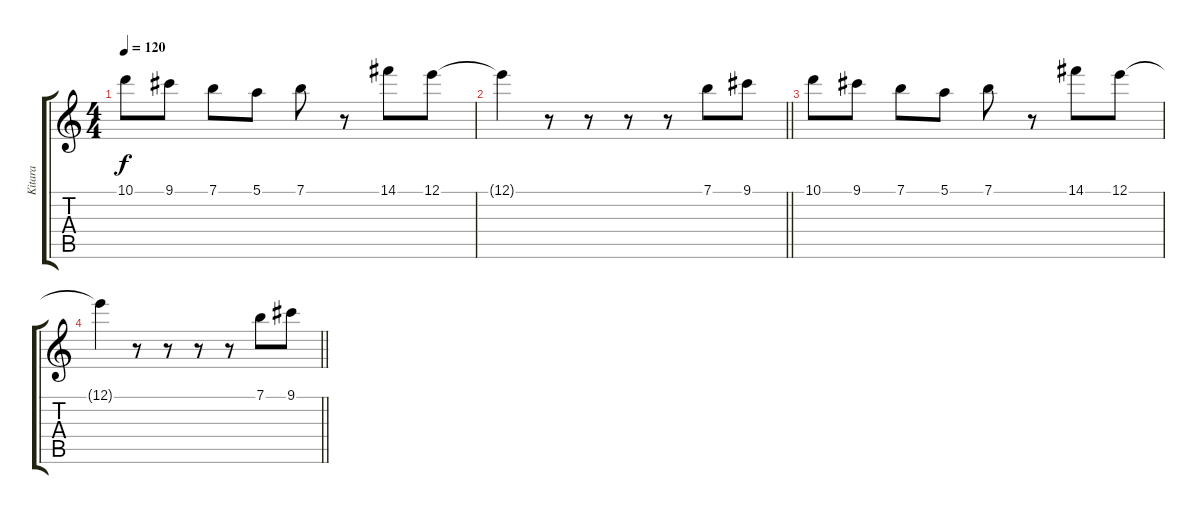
\track ("Kitara" "Kitara") {instrument electricguitarmuted}
\staff {score tabs}
\tuning (E4 B3 G3 D3 A2 E2) {hide}
\ts (4 4)
\tempo 120
\clef g2
\ks c
10.1.8{dy f volume 12} 9.1.8 7.1.8 5.1.8 7.1.8 r.8 14.1.8 12.1.8 |
\barLineRight lightlight
12.1{t}.4 r.8 r.8 r.8 r.8 7.1.8 9.1.8 |
10.1.8{volume 11} 9.1.8 7.1.8 5.1.8 7.1.8 r.8 14.1.8 12.1.8 |
\barLineRight lightlight
12.1{t}.4 r.8 r.8 r.8 r.8 7.1.8 9.1.8
